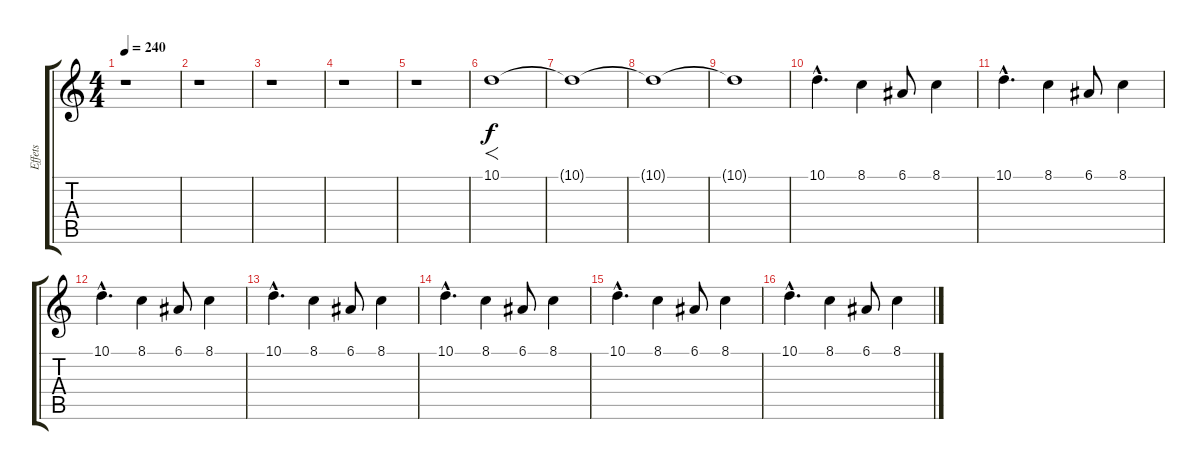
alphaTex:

\track ("Effets" "Effets") {instrument shakuhachi}
\staff {score tabs}
\tuning (E4 B3 G3 D3 A2 D2) {hide}
\ts (4 4)
\tempo 240
\clef g2
\ks c
r.1{dy f} |
r.1 |
r.1 |
r.1 |
r.1 |
10.1.1{f} |
10.1{t}.1 |
10.1{t}.1 |
10.1{t}.1 |
10.1{hac}.4{d} 8.1.4 6.1.8 8.1.4 |
10.1{hac}.4{d} 8.1.4 6.1.8 8.1.4 |
10.1{hac}.4{d} 8.1.4 6.1.8 8.1.4 |
10.1{hac}.4{d} 8.1.4 6.1.8 8.1.4 |
10.1{hac}.4{d} 8.1.4 6.1.8 8.1.4 |
10.1{hac}.4{d} 8.1.4 6.1.8 8.1.4 |
10.1{hac}.4{d} 8.1.4 6.1.8 8.1.4
